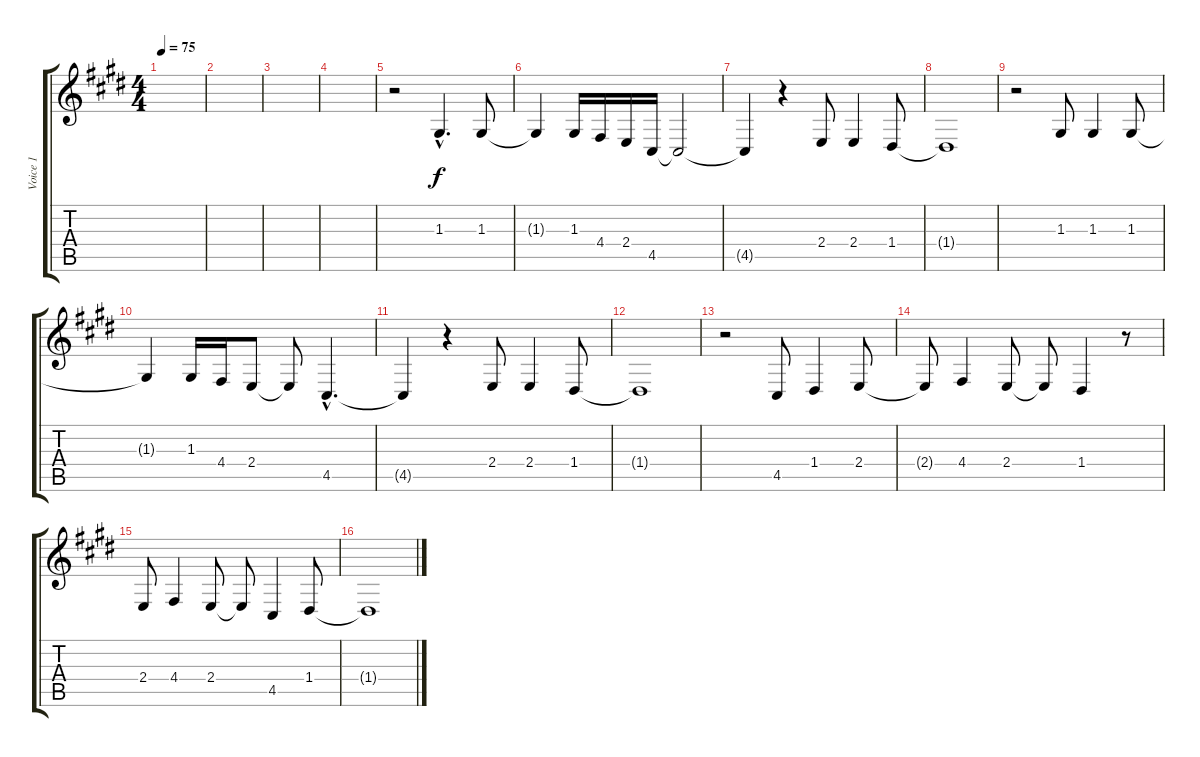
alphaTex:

\track ("Voice 1" "Voice 1") {instrument oboe}
\staff {score tabs}
\tuning (E4 B3 G3 D3 A2 E2) {hide}
\ts (4 4)
\tempo 75
\clef g2
\ks e
|
|
|
|
r.2{volume 11} 1.3{hac}.4{d} 1.3.8 |
1.3{t}.4 1.3.16 4.4.16 2.4.16 4.5.16 4.5{t}.2 |
4.5{t}.4 r.4 2.4.8 2.4.4 1.4.8 |
1.4{t}.1 |
r.2 1.3.8 1.3.4 1.3.8 |
1.3{t}.4 1.3.16 4.4.16 2.4.8 2.4{t}.8 4.5{hac}.4{d} |
4.5{t}.4 r.4 2.4.8 2.4.4 1.4.8 |
1.4{t}.1 |
r.2 4.5.8 1.4.4 2.4.8 |
2.4{t}.8 4.4.4 2.4.8 2.4{t}.8 1.4.4 r.8 |
2.4.8 4.4.4 2.4.8 2.4{t}.8 4.5.4 1.4.8 |
1.4{t}.1
